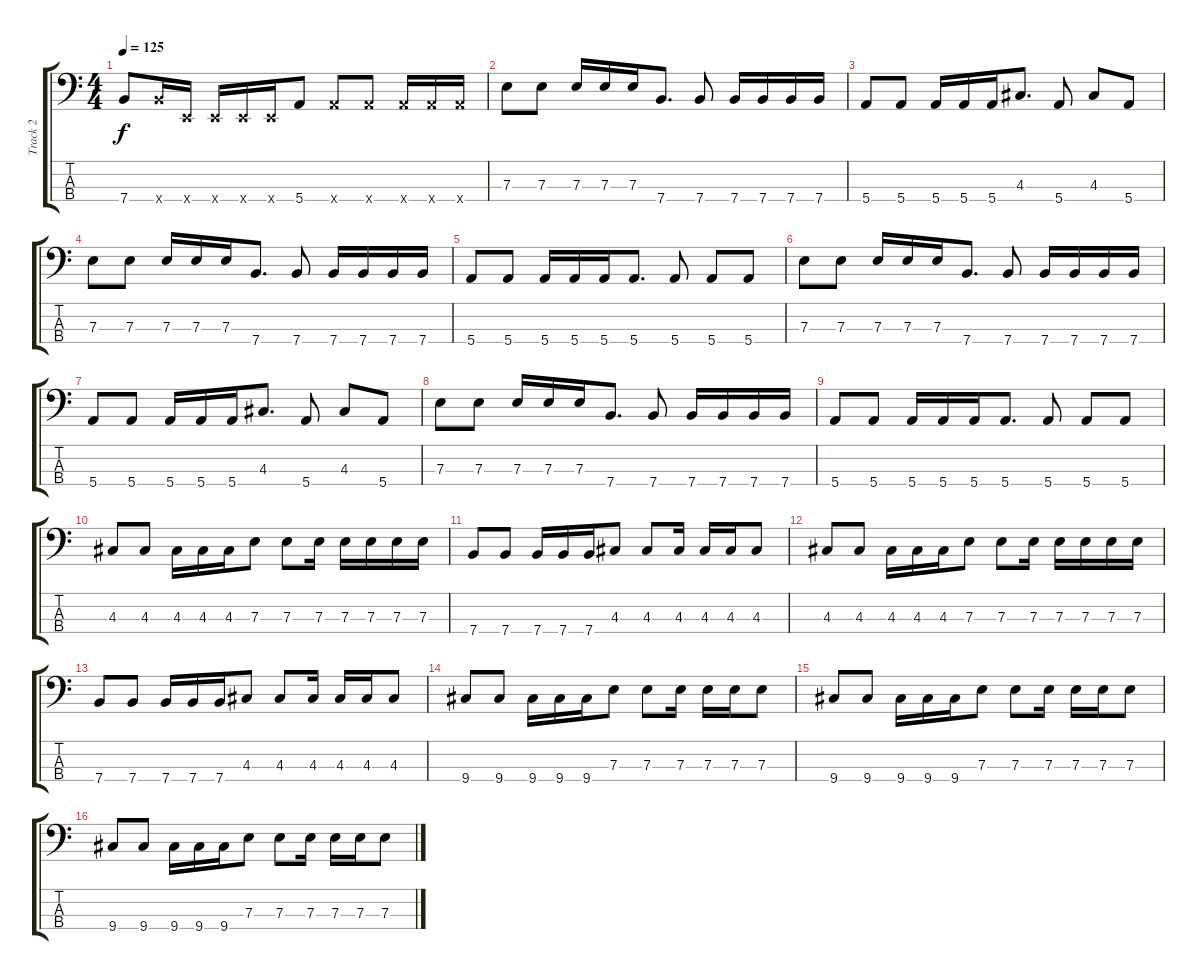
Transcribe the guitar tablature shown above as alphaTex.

\track ("Track 2" "Track 2") {instrument electricbasspick}
\staff {score tabs}
\tuning (G2 D2 A1 E1) {hide}
\ts (4 4)
\tempo 125
\clef f4
\ks c
7.4.8{dy f} 7.4{x}.16 0.4{x}.16 0.4{x}.16 0.4{x}.16 0.4{x}.16 5.4.8 5.4{x}.8 5.4{x}.8 5.4{x}.16 5.4{x}.16 5.4{x}.16 |
7.3.8 7.3.8 7.3.16 7.3.16 7.3.16 7.4.8{d} 7.4.8 7.4.16 7.4.16 7.4.16 7.4.16 |
5.4.8 5.4.8 5.4.16 5.4.16 5.4.16 4.3.8{d} 5.4.8 4.3.8 5.4.8 |
7.3.8 7.3.8 7.3.16 7.3.16 7.3.16 7.4.8{d} 7.4.8 7.4.16 7.4.16 7.4.16 7.4.16 |
5.4.8 5.4.8 5.4.16 5.4.16 5.4.16 5.4.8{d} 5.4.8 5.4.8 5.4.8 |
7.3.8 7.3.8 7.3.16 7.3.16 7.3.16 7.4.8{d} 7.4.8 7.4.16 7.4.16 7.4.16 7.4.16 |
5.4.8 5.4.8 5.4.16 5.4.16 5.4.16 4.3.8{d} 5.4.8 4.3.8 5.4.8 |
7.3.8 7.3.8 7.3.16 7.3.16 7.3.16 7.4.8{d} 7.4.8 7.4.16 7.4.16 7.4.16 7.4.16 |
5.4.8 5.4.8 5.4.16 5.4.16 5.4.16 5.4.8{d} 5.4.8 5.4.8 5.4.8 |
4.3.8 4.3.8 4.3.16 4.3.16 4.3.16 7.3.8 7.3.8 7.3.16 7.3.16 7.3.16 7.3.16 7.3.16 |
7.4.8 7.4.8 7.4.16 7.4.16 7.4.16 4.3.8 4.3.8 4.3.16 4.3.16 4.3.16 4.3.8 |
4.3.8 4.3.8 4.3.16 4.3.16 4.3.16 7.3.8 7.3.8 7.3.16 7.3.16 7.3.16 7.3.16 7.3.16 |
7.4.8 7.4.8 7.4.16 7.4.16 7.4.16 4.3.8 4.3.8 4.3.16 4.3.16 4.3.16 4.3.8 |
9.4.8 9.4.8 9.4.16 9.4.16 9.4.16 7.3.8 7.3.8 7.3.16 7.3.16 7.3.16 7.3.8 |
9.4.8 9.4.8 9.4.16 9.4.16 9.4.16 7.3.8 7.3.8 7.3.16 7.3.16 7.3.16 7.3.8 |
9.4.8 9.4.8 9.4.16 9.4.16 9.4.16 7.3.8 7.3.8 7.3.16 7.3.16 7.3.16 7.3.8
